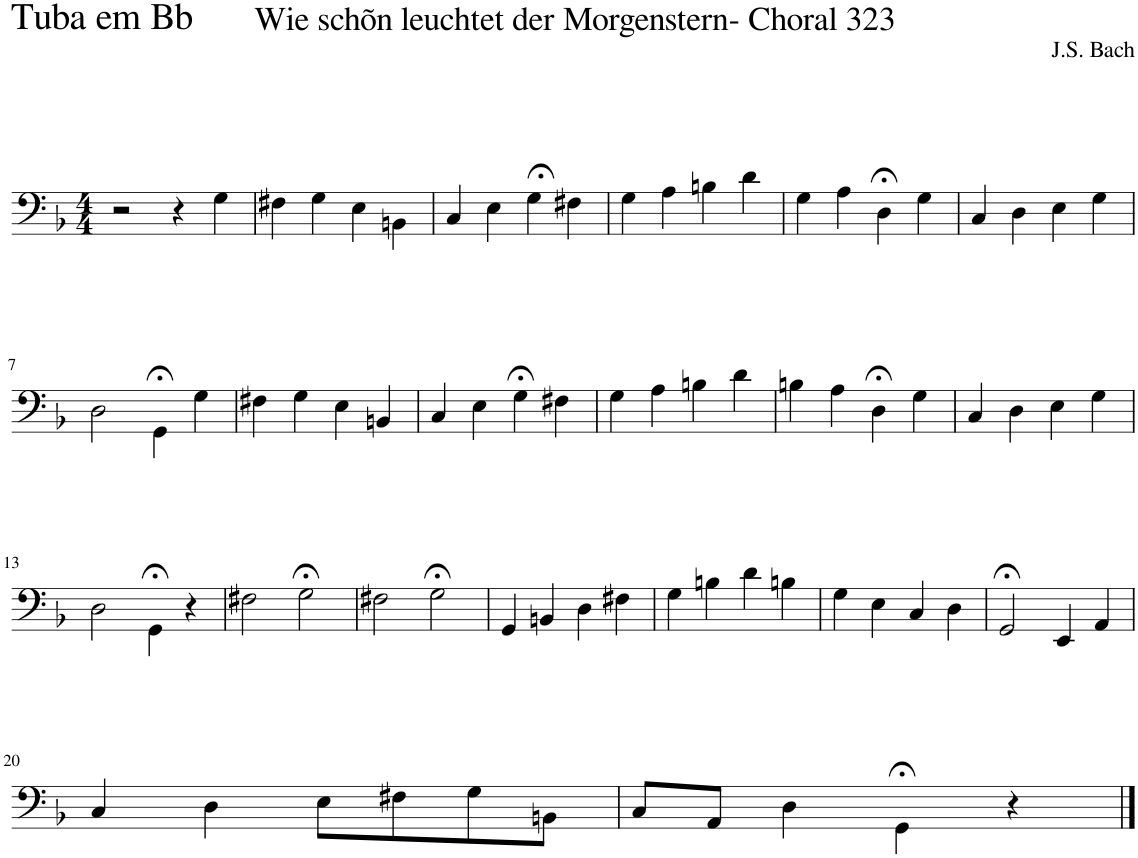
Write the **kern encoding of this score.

**kern
*part1
*staff1
*I"Tuba em Bb
*I'Tu. Bb
*clefF4
*k[b-]
*M4/4
=1
2r
4r
4G\
=2
4F#X\
4G\
4E\
4BBn\
=3
4C/
4E\
4G;<\
4F#X\
=4
4G\
4A\
4Bn\
4d\
=5
4G\
4A\
4D;<\
4G\
=6
4C/
4D\
4E\
4G\
!!LO:LB:g=z
=7
2D\
4GG;<\
4G\
=8
4F#X\
4G\
4E\
4BBn/
=9
4C/
4E\
4G;<\
4F#X\
=10
4G\
4A\
4Bn\
4d\
=11
4Bn\
4A\
4D;<\
4G\
=12
4C/
4D\
4E\
4G\
!!LO:LB:g=z
=13
2D\
4GG;<\
4r
=14
2F#X\
2G;<\
=15
2F#X\
2G;<\
=16
4GG/
4BBn/
4D\
4F#X\
=17
4G\
4Bn\
4d\
4Bn\
=18
4G\
4E\
4C/
4D\
=19
2GG;</
4EE/
4AA/
!!LO:LB:g=z
=20
4C/
4D\
8E\L
8F#X\
8G\
8BBn\J
=21
8C/L
8AA/J
4D\
4GG;<\
4r
==
*-
